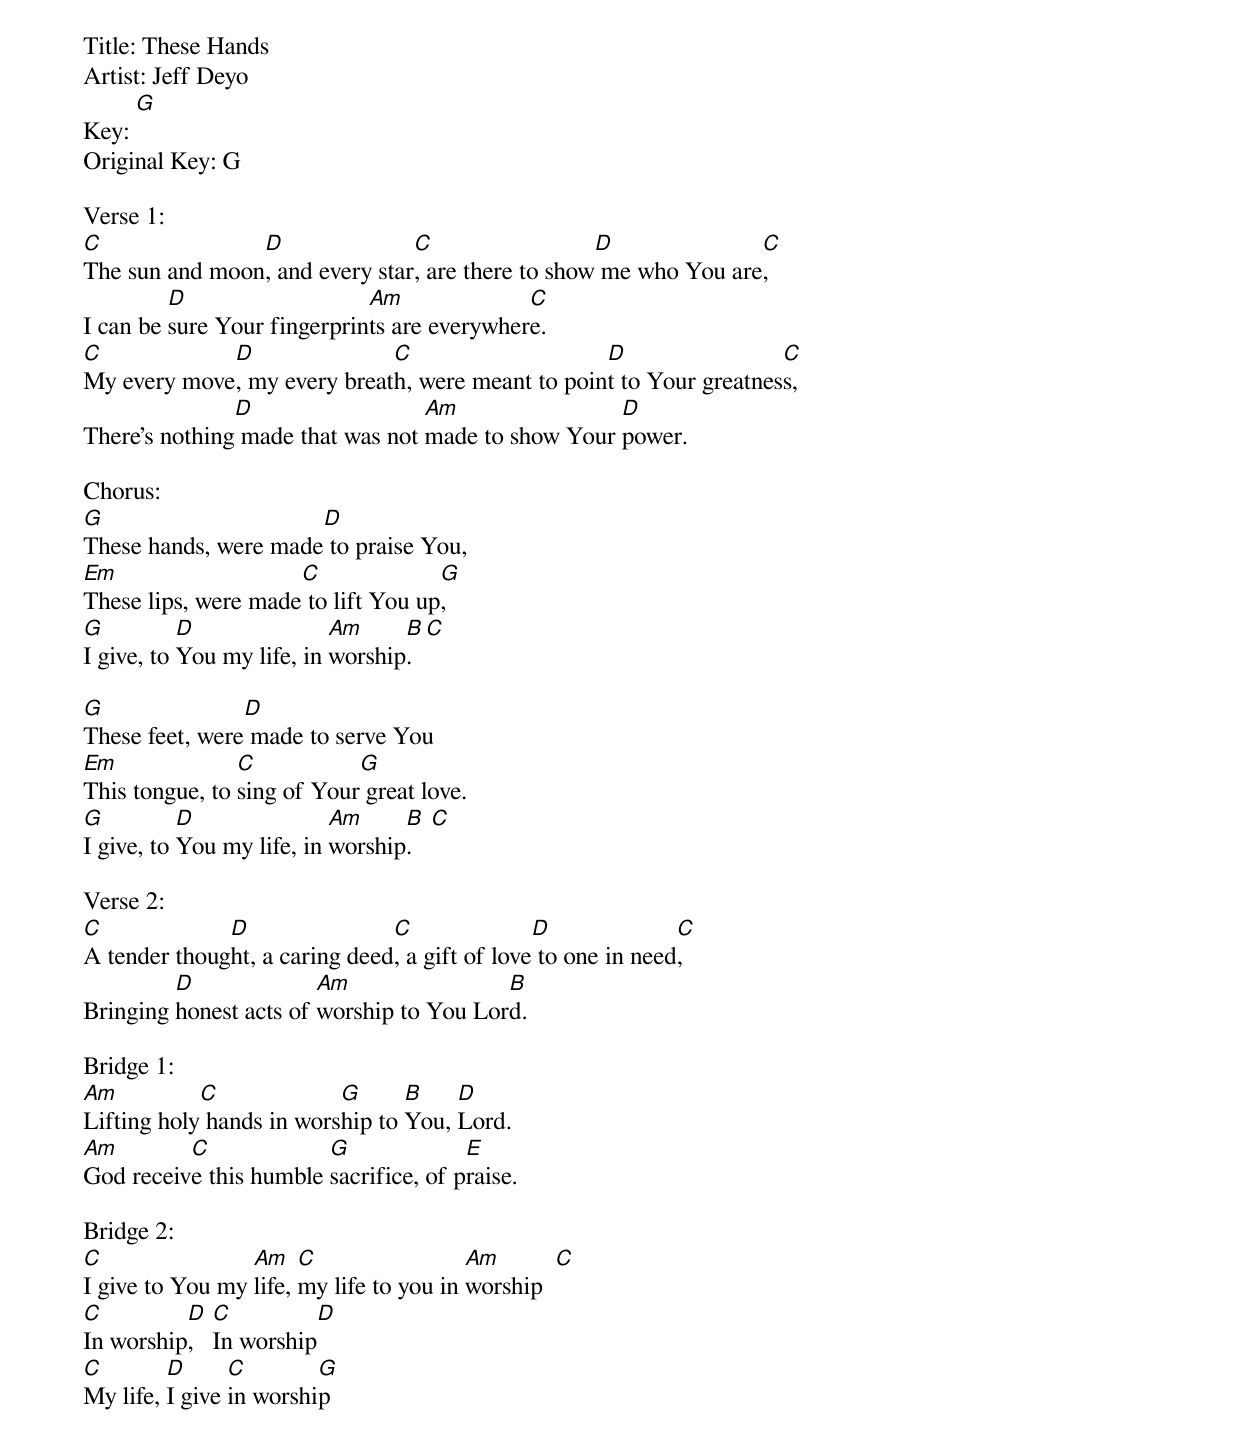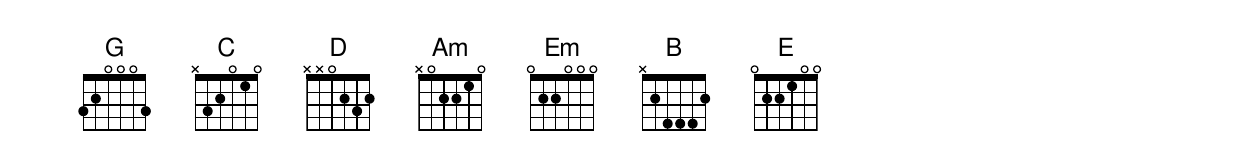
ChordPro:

Title: These Hands
Artist: Jeff Deyo
Key: [G]
Original Key: G

Verse 1:
[C]The sun and moon[D], and every star[C], are there to show[D] me who You are[C],
I can be [D]sure Your fingerprin[Am]ts are everywher[C]e.
[C]My every move[D], my every breat[C]h, were meant to poin[D]t to Your greatnes[C]s,
There's nothing[D] made that was not [Am]made to show Your [D]power.

Chorus:
[G]These hands, were made[D] to praise You,
[Em]These lips, were made[C] to lift You up[G],
[G]I give, to [D]You my life, in [Am]worship[B].  [C]

[G]These feet, were[D] made to serve You
[Em]This tongue, to [C]sing of Your[G] great love.
[G]I give, to [D]You my life, in [Am]worship[B].   [C]

Verse 2:
[C]A tender thoug[D]ht, a caring deed[C], a gift of love[D] to one in need[C],
Bringing [D]honest acts of [Am]worship to You Lor[B]d.

Bridge 1:
[Am]Lifting holy[C] hands in wors[G]hip to [B]You, [D]Lord.
[Am]God receiv[C]e this humble [G]sacrifice, of p[E]raise.

Bridge 2:
[C]I give to You my [Am]life, [C]my life to you in [Am]worship  [C]
[C]In worship[D],   [C]In worship[D]
[C]My life, [D]I give [C]in worshi[G]p
